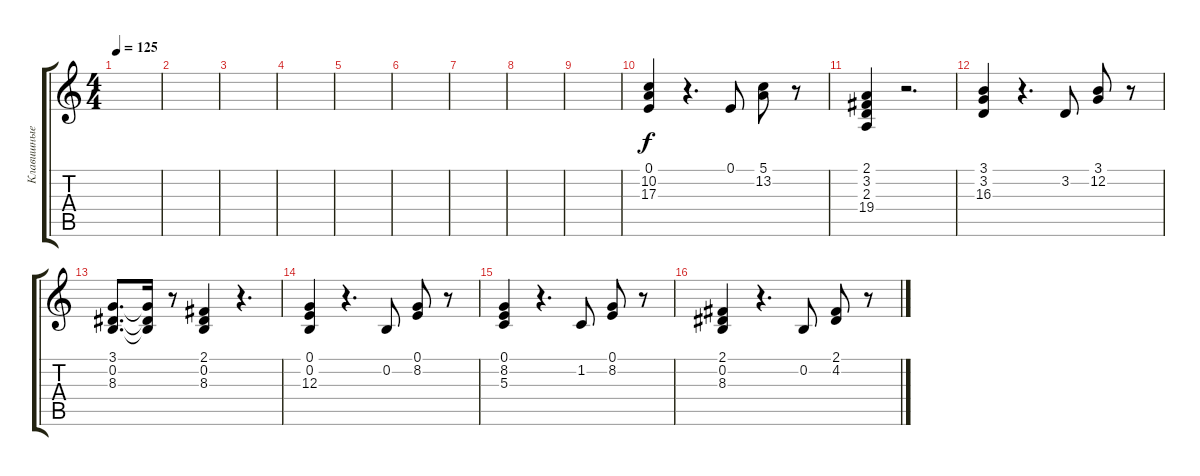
\track ("Клавишные" "Клавишные") {instrument fx5brightness}
\staff {score tabs}
\tuning (E4 B3 G3 D3 A2 E2) {hide}
\ts (4 4)
\tempo 125
\clef g2
\ks c
|
|
|
|
|
|
|
|
|
(0.1 10.2 17.3).4 r.4{d} 0.1.8 (5.1 13.2).8 r.8 |
(2.1 3.2 2.3 19.4).4 r.2{d} |
(3.1 3.2 16.3).4 r.4{d} 3.2.8 (3.1 12.2).8 r.8 |
(3.1 0.2 8.3).8{d} (3.1{t} 0.2{t} 8.3{t}).16 r.8 (2.1 0.2 8.3).4 r.4{d} |
(0.1 0.2 12.3).4 r.4{d} 0.2.8 (0.1 8.2).8 r.8 |
(0.1 8.2 5.3).4 r.4{d} 1.2.8 (0.1 8.2).8 r.8 |
(2.1 0.2 8.3).4 r.4{d} 0.2.8 (2.1 4.2).8 r.8
